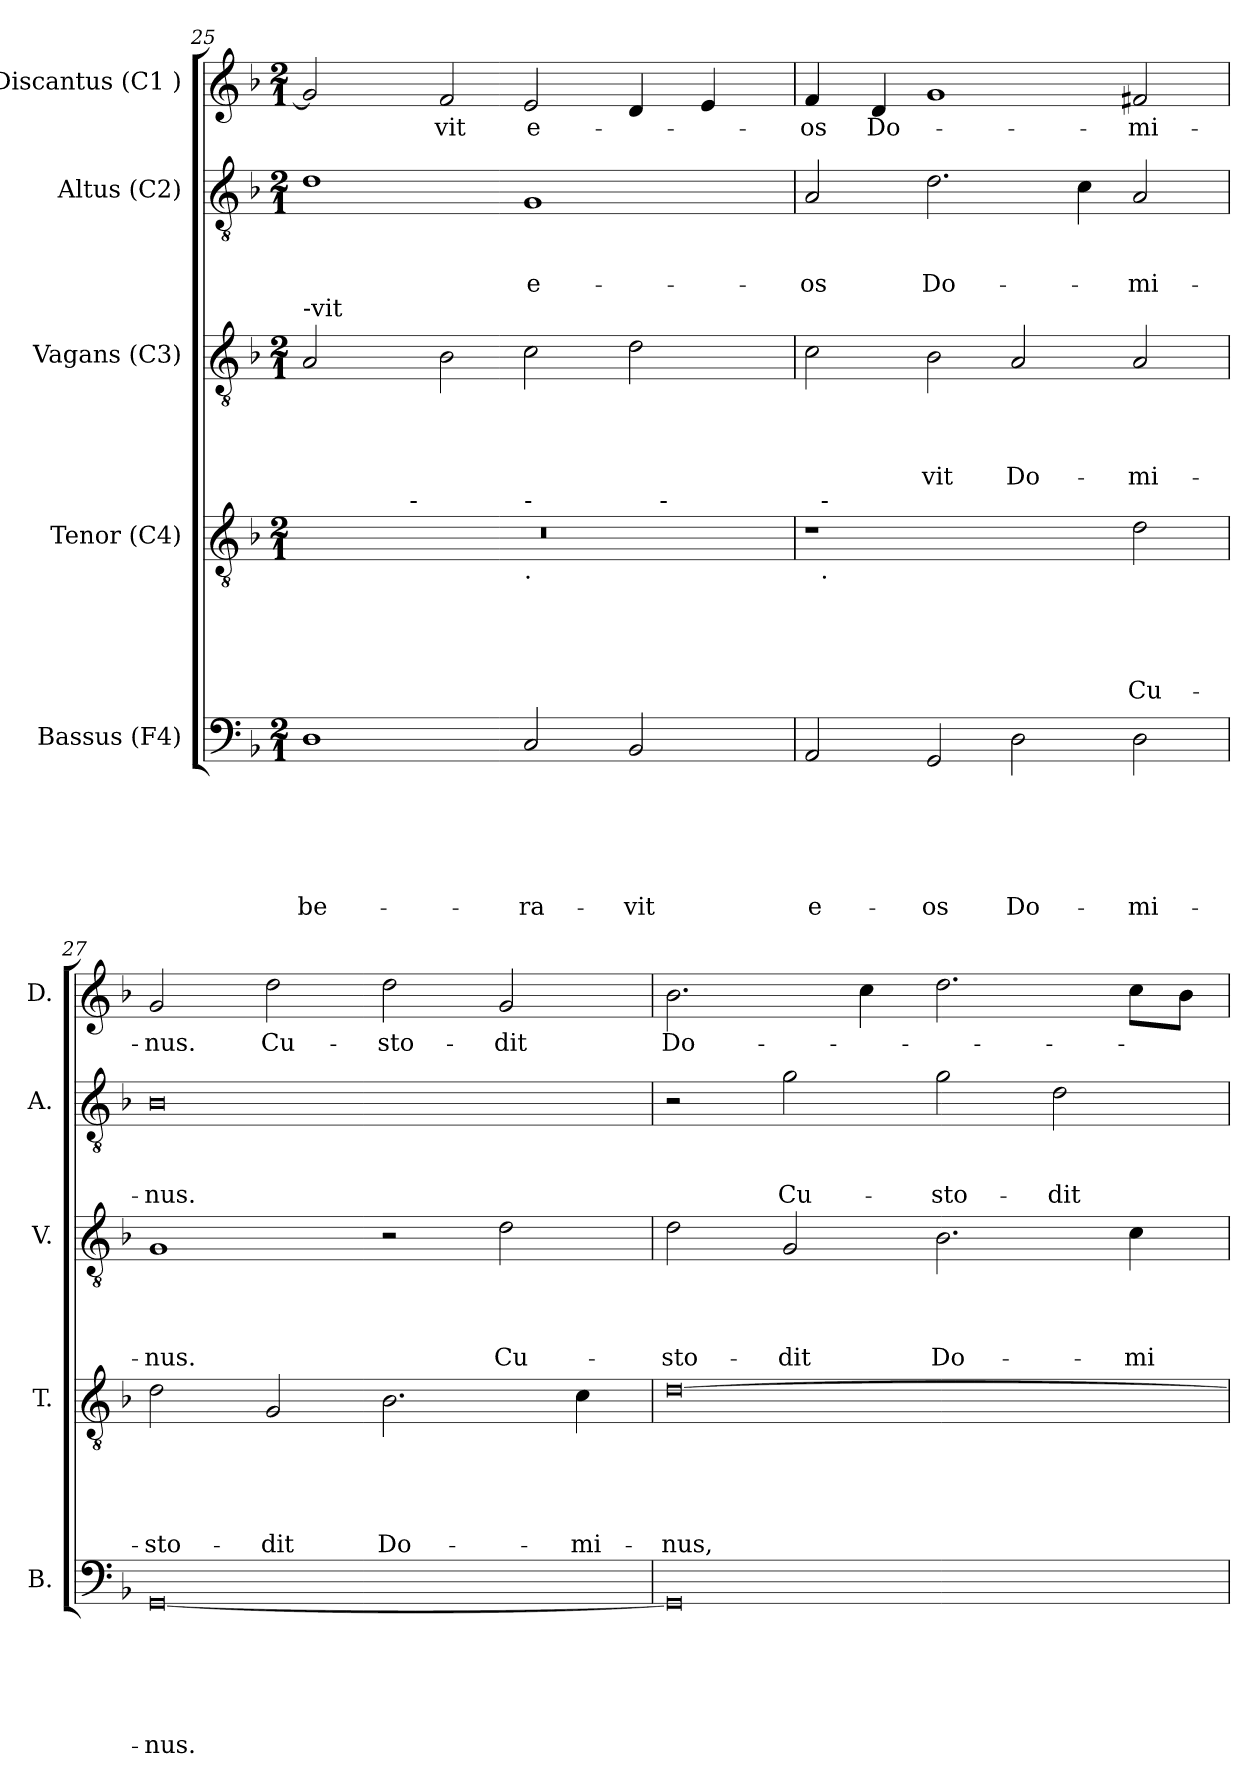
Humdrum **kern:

**kern	**text	**text	**text	**text	**text	**text	**kern	**text	**text	**text	**text	**text	**kern	**text	**text	**text	**text	**kern	**text	**text	**text	**kern	**text
*part5	*part5	*part5	*part5	*part5	*part5	*part5	*part4	*part4	*part4	*part4	*part4	*part4	*part3	*part3	*part3	*part3	*part3	*part2	*part2	*part2	*part2	*part1	*part1
*staff5	*staff5	*staff5	*staff5	*staff5	*staff5	*staff5	*staff4	*staff4	*staff4	*staff4	*staff4	*staff4	*staff3	*staff3	*staff3	*staff3	*staff3	*staff2	*staff2	*staff2	*staff2	*staff1	*staff1
*I"Bassus (F4)	*	*	*	*	*	*	*I"Tenor (C4)	*	*	*	*	*	*I"Vagans (C3)	*	*	*	*	*I"Altus (C2)	*	*	*	*I"Discantus (C1 )	*
*I'B.	*	*	*	*	*	*	*I'T.	*	*	*	*	*	*I'V.	*	*	*	*	*I'A.	*	*	*	*I'D.	*
!!LO:PB:g=z
*clefF4	*	*	*	*	*	*	*clefGv2	*	*	*	*	*	*clefGv2	*	*	*	*	*clefGv2	*	*	*	*clefG2	*
*k[b-]	*	*	*	*	*	*	*k[b-]	*	*	*	*	*	*k[b-]	*	*	*	*	*k[b-]	*	*	*	*k[b-]	*
*F:	*	*	*	*	*	*	*F:	*	*	*	*	*	*F:	*	*	*	*	*F:	*	*	*	*F:	*
*M2/1	*	*	*	*	*	*	*M2/1	*	*	*	*	*	*M2/1	*	*	*	*	*M2/1	*	*	*	*M2/1	*
=25	=25	=25	=25	=25	=25	=25	=25	=25	=25	=25	=25	=25	=25	=25	=25	=25	=25	=25	=25	=25	=25	=25	=25
!	!	!	!	!	!	!	!	!	!	!	!	!	!LO:TX:a:t=-vit	!	!	!	!	!	!	!	!	!	!
!	!	!	!	!	!	!LO:LY:b	!	!	!	!	!	!	!	!	!	!	!	!	!	!	!	!	!
*	*	*	*	*	*	*	*^	*	*	*	*	*	*	*	*	*	*	*	*	*	*	*	*
*	*	*	*	*	*	*	*	*^	*	*	*	*	*	*	*	*	*	*	*	*	*	*	*	*
*	*	*	*	*	*	*	*	*	*^	*	*	*	*	*	*	*	*	*	*	*	*	*	*	*	*
1D	.	.	.	.	.	-be-	0r	4ryy	1ryy	1ryy	.	.	.	.	.	2A/	.	.	.	.	1d	.	.	.	2g/]	.
.	.	.	.	.	.	.	.	8ryy	.	.	.	.	.	.	.	.	.	.	.	.	.	.	.	.	.	.
.	.	.	.	.	.	.	.	32ryy	.	.	.	.	.	.	.	.	.	.	.	.	.	.	.	.	.	.
!	!	!	!	!	!	!	!	!LO:TX:a:t=-	!	!	!	!	!	!	!	!	!	!	!	!	!	!	!	!	!	!
.	.	.	.	.	.	.	.	1ryy	.	.	.	.	.	.	.	.	.	.	.	.	.	.	.	.	.	.
!	!	!	!	!	!	!	!	!	!	!	!	!	!	!	!	!	!	!	!	!	!	!	!	!	!	!LO:LY:b
.	.	.	.	.	.	.	.	.	.	.	.	.	.	.	.	2B-\	.	.	.	.	.	.	.	.	2f/	-vit
!	!	!	!	!	!	!	!	!	!LO:TX:a:t=-	!	!	!	!	!	!	!	!	!	!	!	!	!	!	!	!	!
!	!	!	!	!	!	!	!	!	!LO:TX:b:t=.	!	!	!	!	!	!	!	!	!	!	!	!	!	!	!	!	!
!	!	!	!	!	!	!LO:LY:b	!	!	!	!	!	!	!	!	!	!	!	!	!	!	!	!	!	!LO:LY:b:rj	!	!LO:LY:b:rj
2C/	.	.	.	.	.	-ra-	.	.	1ryy	2ryy	.	.	.	.	.	2c\	.	.	.	.	1G	.	.	-e-	2e/	e-
.	.	.	.	.	.	.	.	2ryy	.	.	.	.	.	.	.	.	.	.	.	.	.	.	.	.	.	.
!	!	!	!	!	!	!LO:LY:b	!	!	!	!	!	!	!	!	!	!	!	!	!	!	!	!	!	!	!	!
2BB-/	.	.	.	.	.	-vit	.	.	.	16.ryy	.	.	.	.	.	2d\	.	.	.	.	.	.	.	.	4d/	.
!	!	!	!	!	!	!	!	!	!	!LO:TX:a:t=-	!	!	!	!	!	!	!	!	!	!	!	!	!	!	!	!
.	.	.	.	.	.	.	.	.	.	4ryy	.	.	.	.	.	.	.	.	.	.	.	.	.	.	.	.
.	.	.	.	.	.	.	.	.	.	.	.	.	.	.	.	.	.	.	.	.	.	.	.	.	4e/	.
.	.	.	.	.	.	.	.	.	.	8ryy	.	.	.	.	.	.	.	.	.	.	.	.	.	.	.	.
.	.	.	.	.	.	.	.	16.ryy	.	.	.	.	.	.	.	.	.	.	.	.	.	.	.	.	.	.
.	.	.	.	.	.	.	.	.	.	32ryy	.	.	.	.	.	.	.	.	.	.	.	.	.	.	.	.
=26	=26	=26	=26	=26	=26	=26	=26	=26	=26	=26	=26	=26	=26	=26	=26	=26	=26	=26	=26	=26	=26	=26	=26	=26	=26	=26
!	!	!	!	!	!	!LO:LY:b	!	!	!	!	!	!	!	!	!	!	!	!	!	!	!	!	!	!LO:LY:b	!	!LO:LY:b
*	*	*	*	*	*	*	*	*v	*v	*v	*	*	*	*	*	*	*	*	*	*	*	*	*	*	*	*
2AA/	.	.	.	.	.	e-	1r	32ryy	.	.	.	.	.	2c\	.	.	.	.	2A/	.	.	-os	4f/	-os
!	!	!	!	!	!	!	!	!LO:TX:a:t=-	!	!	!	!	!	!	!	!	!	!	!	!	!	!	!	!
!	!	!	!	!	!	!	!	!LO:TX:b:t=.	!	!	!	!	!	!	!	!	!	!	!	!	!	!	!	!
.	.	.	.	.	.	.	.	1ryy	.	.	.	.	.	.	.	.	.	.	.	.	.	.	.	.
!	!	!	!	!	!	!	!	!	!	!	!	!	!	!	!	!	!	!	!	!	!	!	!	!LO:LY:b
.	.	.	.	.	.	.	.	.	.	.	.	.	.	.	.	.	.	.	.	.	.	.	4d/	Do-
!	!	!	!	!	!	!LO:LY:b	!	!	!	!	!	!	!	!	!	!	!	!LO:LY:b	!	!	!	!LO:LY:b	!	!
2GG/	.	.	.	.	.	-os	.	.	.	.	.	.	.	2B-\	.	.	.	-vit	2.d\	.	.	Do-	1g	.
!	!	!	!	!	!	!LO:LY:b	!	!	!	!	!	!	!	!	!	!	!	!LO:LY:b	!	!	!	!	!	!
2D\	.	.	.	.	.	Do-	2ryy	.	.	.	.	.	.	2A/	.	.	.	Do-	.	.	.	.	.	.
.	.	.	.	.	.	.	.	2ryy	.	.	.	.	.	.	.	.	.	.	.	.	.	.	.	.
.	.	.	.	.	.	.	.	.	.	.	.	.	.	.	.	.	.	.	4c\	.	.	.	.	.
!	!	!	!	!	!	!LO:LY:b	!	!	!	!	!	!	!LO:LY:b	!	!	!	!	!LO:LY:b	!	!	!	!LO:LY:b	!	!LO:LY:b
2D\	.	.	.	.	.	-mi-	2d\	.	.	.	.	.	Cu-	2A/	.	.	.	-mi-	2A/	.	.	-mi-	2f#X/	-mi-
.	.	.	.	.	.	.	.	4...ryy	.	.	.	.	.	.	.	.	.	.	.	.	.	.	.	.
=27	=27	=27	=27	=27	=27	=27	=27	=27	=27	=27	=27	=27	=27	=27	=27	=27	=27	=27	=27	=27	=27	=27	=27	=27
!	!	!	!	!	!	!LO:LY:b	!	!	!	!	!	!	!LO:LY:b	!	!	!	!	!LO:LY:b	!	!	!	!LO:LY:b	!	!LO:LY:b
*	*	*	*	*	*	*	*v	*v	*	*	*	*	*	*	*	*	*	*	*	*	*	*	*	*
[<0GG	.	.	.	.	.	-nus.	2d\	.	.	.	.	-sto-	1G	.	.	.	-nus.	0B-	.	.	-nus.	2g/	-nus.
!	!	!	!	!	!	!	!	!	!	!	!	!LO:LY:b	!	!	!	!	!	!	!	!	!	!	!LO:LY:b
.	.	.	.	.	.	.	2G/	.	.	.	.	-dit	.	.	.	.	.	.	.	.	.	2dd\	Cu-
!	!	!	!	!	!	!	!	!	!	!	!	!LO:LY:b	!	!	!	!	!	!	!	!	!	!	!LO:LY:b
.	.	.	.	.	.	.	2.B-\	.	.	.	.	Do-	2r	.	.	.	.	.	.	.	.	2dd\	-sto-
!	!	!	!	!	!	!	!	!	!	!	!	!	!	!	!	!	!LO:LY:b	!	!	!	!	!	!LO:LY:b
.	.	.	.	.	.	.	.	.	.	.	.	.	2d\	.	.	.	Cu-	.	.	.	.	2g/	-dit
!	!	!	!	!	!	!	!	!	!	!	!	!LO:LY:b	!	!	!	!	!	!	!	!	!	!	!
.	.	.	.	.	.	.	4c\	.	.	.	.	-mi-	.	.	.	.	.	.	.	.	.	.	.
=28	=28	=28	=28	=28	=28	=28	=28	=28	=28	=28	=28	=28	=28	=28	=28	=28	=28	=28	=28	=28	=28	=28	=28
!	!	!	!	!	!	!	!	!	!	!	!	!LO:LY:b	!	!	!	!	!LO:LY:b	!	!	!	!	!	!LO:LY:b
0GG]	.	.	.	.	.	.	[<0d	.	.	.	.	-nus,	2d\	.	.	.	-sto-	2r	.	.	.	2.b-\	Do-
!	!	!	!	!	!	!	!	!	!	!	!	!	!	!	!	!	!LO:LY:b	!	!	!	!LO:LY:b	!	!
.	.	.	.	.	.	.	.	.	.	.	.	.	2G/	.	.	.	-dit	2g\	.	.	Cu-	.	.
.	.	.	.	.	.	.	.	.	.	.	.	.	.	.	.	.	.	.	.	.	.	4cc\	.
!	!	!	!	!	!	!	!	!	!	!	!	!	!	!	!	!	!LO:LY:b	!	!	!	!LO:LY:b	!	!
.	.	.	.	.	.	.	.	.	.	.	.	.	2.B-\	.	.	.	Do-	2g\	.	.	-sto-	2.dd\	.
!	!	!	!	!	!	!	!	!	!	!	!	!	!	!	!	!	!	!	!	!	!LO:LY:b	!	!
.	.	.	.	.	.	.	.	.	.	.	.	.	.	.	.	.	.	2d\	.	.	-dit	.	.
!	!	!	!	!	!	!	!	!	!	!	!	!	!	!	!	!	!LO:LY:b	!	!	!	!	!	!
.	.	.	.	.	.	.	.	.	.	.	.	.	4c\	.	.	.	-mi-	.	.	.	.	8cc\L	.
.	.	.	.	.	.	.	.	.	.	.	.	.	.	.	.	.	.	.	.	.	.	8b-\J	.
=	=	=	=	=	=	=	=	=	=	=	=	=	=	=	=	=	=	=	=	=	=	=	=
*-	*-	*-	*-	*-	*-	*-	*-	*-	*-	*-	*-	*-	*-	*-	*-	*-	*-	*-	*-	*-	*-	*-	*-
